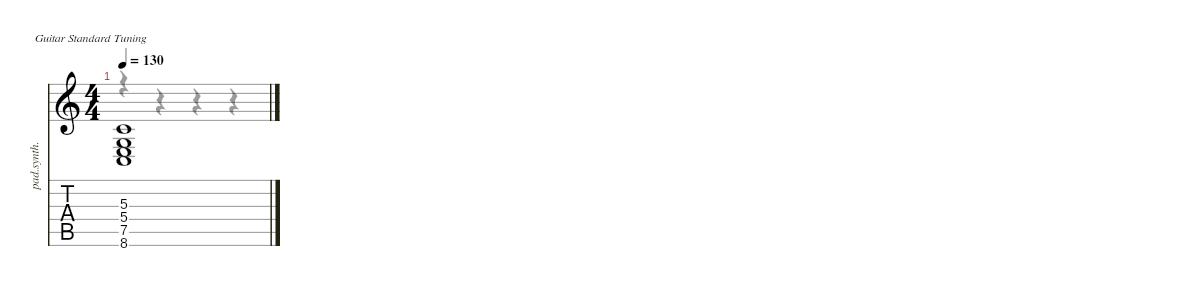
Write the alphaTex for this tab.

\defaultSystemsLayout 4
\hideDynamics
\bracketExtendMode nobrackets
\track ("Synth 1" "pad.synth.") {instrument pad8sweep}
\staff {score tabs}
\tuning (E4 B3 G3 D3 A2 E2)
\voice
\ts (4 4)
\tempo 130
\clef g2
\ks c
(5.3{t} 5.4 7.5 8.6).1{dy mf}
\voice
\clef g2
\ottava regular
\simile none
\ks c
r.4{dy mf} r.4 r.4 r.4
